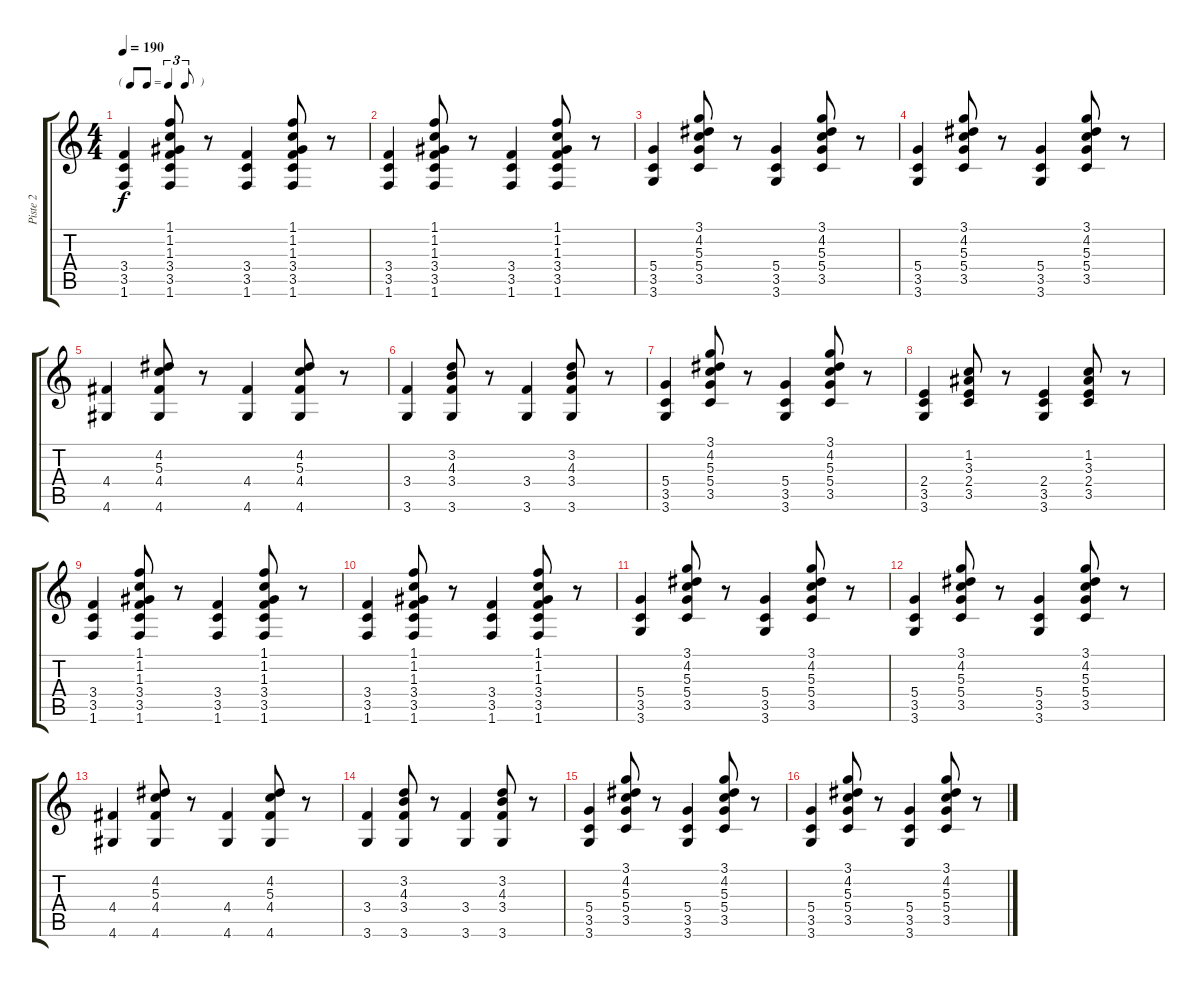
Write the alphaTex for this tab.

\track ("Piste 2" "Piste 2") {instrument acousticguitarsteel}
\staff {score tabs}
\tuning (E4 B3 G3 D3 A2 E2) {hide}
\ts (4 4)
\tf triplet8th
\tempo 190
\clef g2
\ks c
(3.4 3.5 1.6).4{dy f} (1.1 1.2 1.3 3.4 3.5 1.6).8 r.8 (3.4 3.5 1.6).4 (1.1 1.2 1.3 3.4 3.5 1.6).8 r.8 |
(3.4 3.5 1.6).4 (1.1 1.2 1.3 3.4 3.5 1.6).8 r.8 (3.4 3.5 1.6).4 (1.1 1.2 1.3 3.4 3.5 1.6).8 r.8 |
(5.4 3.5 3.6).4 (3.1 4.2 5.3 5.4 3.5).8 r.8 (5.4 3.5 3.6).4 (3.1 4.2 5.3 5.4 3.5).8 r.8 |
(5.4 3.5 3.6).4 (3.1 4.2 5.3 5.4 3.5).8 r.8 (5.4 3.5 3.6).4 (3.1 4.2 5.3 5.4 3.5).8 r.8 |
(4.4 4.6).4 (4.2 5.3 4.4 4.6).8 r.8 (4.4 4.6).4 (4.2 5.3 4.4 4.6).8 r.8 |
(3.4 3.6).4 (3.2 4.3 3.4 3.6).8 r.8 (3.4 3.6).4 (3.2 4.3 3.4 3.6).8 r.8 |
(5.4 3.5 3.6).4 (3.1 4.2 5.3 5.4 3.5).8 r.8 (5.4 3.5 3.6).4 (3.1 4.2 5.3 5.4 3.5).8 r.8 |
(2.4 3.5 3.6).4 (1.2 3.3 2.4 3.5).8 r.8 (2.4 3.5 3.6).4 (1.2 3.3 2.4 3.5).8 r.8 |
(3.4 3.5 1.6).4 (1.1 1.2 1.3 3.4 3.5 1.6).8 r.8 (3.4 3.5 1.6).4 (1.1 1.2 1.3 3.4 3.5 1.6).8 r.8 |
(3.4 3.5 1.6).4 (1.1 1.2 1.3 3.4 3.5 1.6).8 r.8 (3.4 3.5 1.6).4 (1.1 1.2 1.3 3.4 3.5 1.6).8 r.8 |
(5.4 3.5 3.6).4 (3.1 4.2 5.3 5.4 3.5).8 r.8 (5.4 3.5 3.6).4 (3.1 4.2 5.3 5.4 3.5).8 r.8 |
(5.4 3.5 3.6).4 (3.1 4.2 5.3 5.4 3.5).8 r.8 (5.4 3.5 3.6).4 (3.1 4.2 5.3 5.4 3.5).8 r.8 |
(4.4 4.6).4 (4.2 5.3 4.4 4.6).8 r.8 (4.4 4.6).4 (4.2 5.3 4.4 4.6).8 r.8 |
(3.4 3.6).4 (3.2 4.3 3.4 3.6).8 r.8 (3.4 3.6).4 (3.2 4.3 3.4 3.6).8 r.8 |
(5.4 3.5 3.6).4 (3.1 4.2 5.3 5.4 3.5).8 r.8 (5.4 3.5 3.6).4 (3.1 4.2 5.3 5.4 3.5).8 r.8 |
(5.4 3.5 3.6).4 (3.1 4.2 5.3 5.4 3.5).8 r.8 (5.4 3.5 3.6).4 (3.1 4.2 5.3 5.4 3.5).8 r.8
